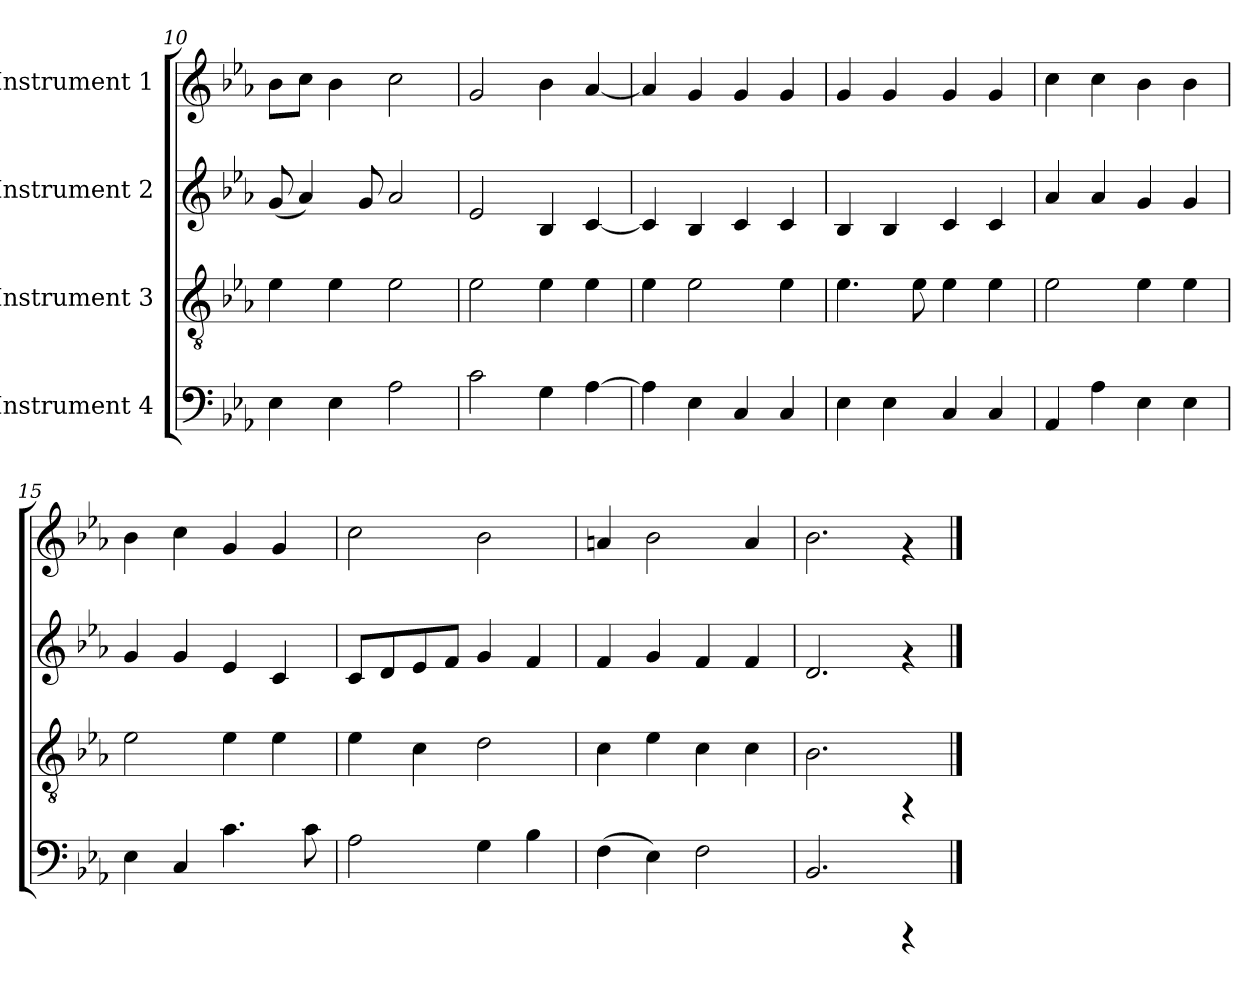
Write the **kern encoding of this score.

**kern	**kern	**kern	**kern
*part4	*part3	*part2	*part1
*staff4	*staff3	*staff2	*staff1
*I"Instrument 4	*I"Instrument 3	*I"Instrument 2	*I"Instrument 1
*clefF4	*clefGv2	*clefG2	*clefG2
*k[b-e-a-]	*k[b-e-a-]	*k[b-e-a-]	*k[b-e-a-]
*E-:	*E-:	*E-:	*E-:
=10	=10	=10	=10
4E-\	4e-\	(<8g/	8b-\L
.	.	4a-/)	8cc\J
4E-\	4e-\	.	4b-\
.	.	8g/	.
2A-\	2e-\	2a-/	2cc\
=11	=11	=11	=11
2c\	2e-\	2e-/	2g/
4G\	4e-\	4B-/	4b-\
[>4A-\	4e-\	[<4c/	[<4a-/
=12	=12	=12	=12
4A-\]	4e-\	4c/]	4a-/]
4E-\	2e-\	4B-/	4g/
4C/	.	4c/	4g/
4C/	4e-\	4c/	4g/
!!LO:LB:g=z
=13	=13	=13	=13
4E-\	4.e-\	4B-/	4g/
4E-\	.	4B-/	4g/
.	8e-\	.	.
4C/	4e-\	4c/	4g/
4C/	4e-\	4c/	4g/
=14	=14	=14	=14
4AA-/	2e-\	4a-/	4cc\
4A-\	.	4a-/	4cc\
4E-\	4e-\	4g/	4b-\
4E-\	4e-\	4g/	4b-\
=15	=15	=15	=15
4E-\	2e-\	4g/	4b-\
4C/	.	4g/	4cc\
4.c\	4e-\	4e-/	4g/
.	4e-\	4c/	4g/
8c\	.	.	.
=16	=16	=16	=16
2A-\	4e-\	8c/L	2cc\
.	.	8d/	.
.	4c\	8e-/	.
.	.	8f/J	.
4G\	2d\	4g/	2b-\
4B-\	.	4f/	.
=17	=17	=17	=17
(>4F\	4c\	4f/	4an/
4E-\)	4e-\	4g/	2b-\
2F\	4c\	4f/	.
.	4c\	4f/	4a/
=18	=18	=18	=18
2.BB-/	2.B-\	2.d/	2.b-\
4rCCC	4rFF	4rf	4rf
==	==	==	==
*-	*-	*-	*-
